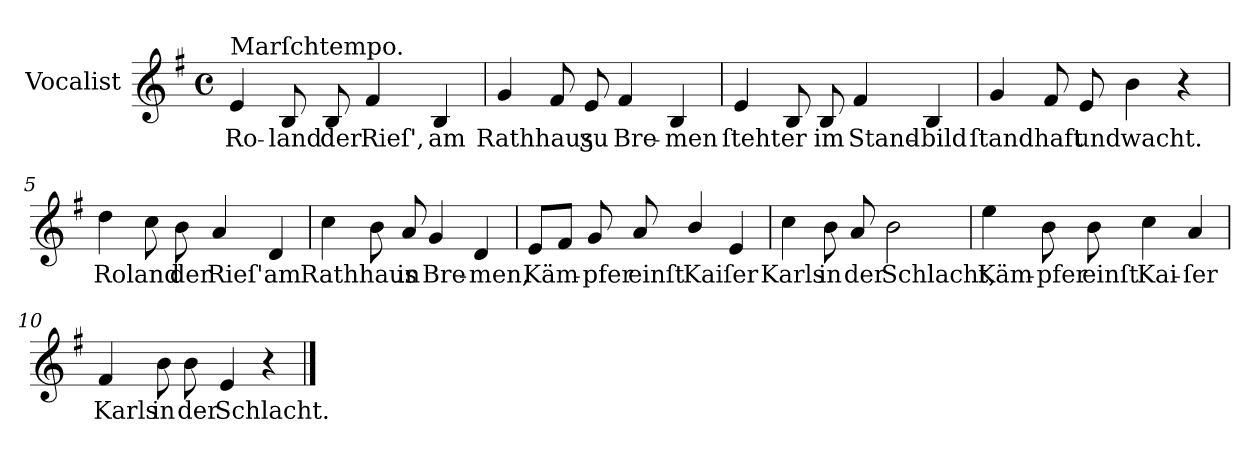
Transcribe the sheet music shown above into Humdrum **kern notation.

**kern	**text
*part1	*part1
*staff1	*staff1
*I"Vocalist	*
*clefG2	*
*k[f#]	*
*e:	*
*M4/4	*
*met(c)	*
=1	=1
!LO:TX:a:t=Marſchtempo.	!
4e	Ro-
8B	-land
8B	der
4f#	Rieſ',
4B	am
=2	=2
4g	Rathhaus
8f#	.
8e	ʒu
4f#	Bre-
4B	-men
=3	=3
4e	ſteht
8B	er
8B	im
4f#	Stand-
4B	-bild
=4	=4
4g	ſtandhaft
8f#	.
8e	und
4b	wacht.
4r	.
=5	=5
4dd	Roland
8cc	.
8b	der
4a	Rieſ'
4d	am
=6	=6
4cc	Rathhaus
8b	.
8a	in
4g	Bre-
4d	-men,
=7	=7
8eL	Käm-
8f#J	.
8g	-pfer
8a	einſt
4b/	Kaiſer
4e	.
=8	=8
4cc	Karls
8b	in
8a	der
2b	Schlacht,
=9	=9
4ee	Käm-
8b	-pfer
8b	einſt
4cc	Kai-
4a	-ſer
=10	=10
4f#	Karls
8b	in
8b	der
4e	Schlacht.
4r	.
==	==
*-	*-
